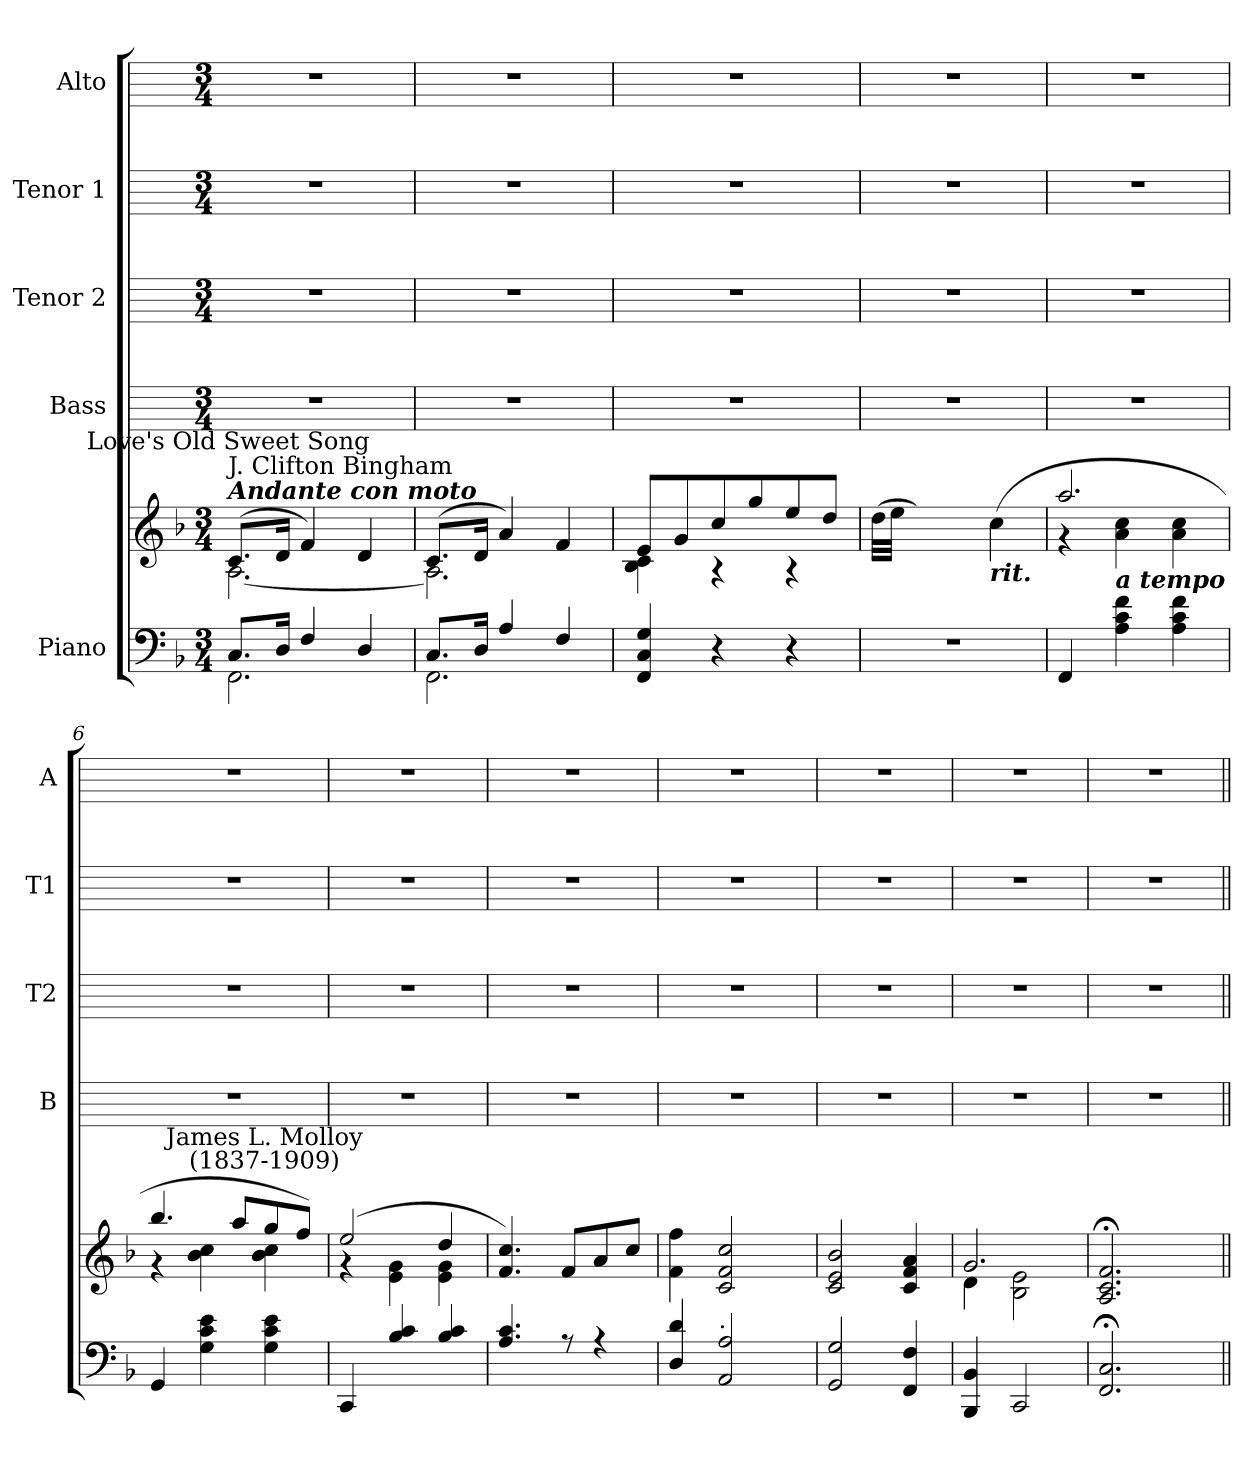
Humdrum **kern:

**kern	**kern	**kern	**kern	**kern	**kern
*part5	*part5	*part4	*part3	*part2	*part1
*staff6	*staff5	*staff4	*staff3	*staff2	*staff1
*I"Piano	*	*I"Bass	*I"Tenor 2	*I"Tenor 1	*I"Alto
*	*	*I'B	*I'T2	*I'T1	*I'A
*clefF4	*clefG2	*	*	*	*
*k[b-]	*k[b-]	*	*	*	*
*F:	*F:	*	*	*	*
*M3/4	*M3/4	*M3/4	*M3/4	*M3/4	*M3/4
=1	=1	=1	=1	=1	=1
*^	*^	*	*	*	*
!	!	!LO:TX:a:Bi:t=Andante con moto	!	!	!	!	!
!	!	!LO:TX:a:t=J. Clifton Bingham	!	!	!	!	!
!	!	!LO:TX:a:cj:t=Love's Old Sweet Song	!	!	!	!	!
8.CL	2.FF\	(8.c/L	[2.A\	2.r	2.r	2.r	2.r
16DJ	.	16d/J	.	.	.	.	.
4F/	.	4f/)	.	.	.	.	.
4D/	.	4d/	.	.	.	.	.
=2	=2	=2	=2	=2	=2	=2	=2
8.CL	2.FF\	(>8.c/L	2.A\]	2.r	2.r	2.r	2.r
16DJ	.	16d/J	.	.	.	.	.
4A/	.	4a/)	.	.	.	.	.
4F/	.	4f/	.	.	.	.	.
=3	=3	=3	=3	=3	=3	=3	=3
4FF 4C 4G	2ryy	8e/L	4B-\ 4c\	2.r	2.r	2.r	2.r
.	.	8g/	.	.	.	.	.
4r	.	8cc/	4r	.	.	.	.
.	.	8gg/	.	.	.	.	.
4r	4ryy	8ee/	4r	.	.	.	.
.	.	8dd/J	.	.	.	.	.
=4	=4	=4	=4	=4	=4	=4	=4
!LO:N:vis=1	!	!	!	!	!	!	!
2.r	2ryy	(>32dd\LLL	2ryy	2.r	2.r	2.r	2.r
.	.	32ee\JJJ	.	.	.	.	.
.	.	4..dd\yy)	.	.	.	.	.
!	!	!LO:TX:b:Bi:t=rit.	!	!	!	!	!
.	4ryy	(>4cc\	4ryy	.	.	.	.
=5	=5	=5	=5	=5	=5	=5	=5
4FF	2ryy	2.aa/	4r	2.r	2.r	2.r	2.r
!	!	!	!LO:TX:b:Bi:t=a tempo	!	!	!	!
4A\ 4c\ 4f\	.	.	4a\ 4cc\	.	.	.	.
4A\ 4c\ 4f\	4ryy	.	4a\ 4cc\	.	.	.	.
=6	=6	=6	=6	=6	=6	=6	=6
4GG	2ryy	4.bb-/	4r	2.r	2.r	2.r	2.r
4G\ 4c\ 4e\	.	.	4b-\ 4cc\	.	.	.	.
.	.	8aa/L	.	.	.	.	.
!	!	!LO:TX:a:cj:t=James L. Molloy\n(1837-1909)	!	!	!	!	!
4G\ 4c\ 4e\	4ryy	8gg/	4b-\ 4cc\	.	.	.	.
.	.	8ff/J)	.	.	.	.	.
=7	=7	=7	=7	=7	=7	=7	=7
!	!LO:N:vis=1	!	!	!	!	!	!
4CC	2.ryy	(>2ee/	4r	2.r	2.r	2.r	2.r
4B- 4c	.	.	4e\ 4g\	.	.	.	.
4B- 4c	.	4dd/	4e\ 4g\	.	.	.	.
=8	=8	=8	=8	=8	=8	=8	=8
!	!LO:N:vis=1	!	!	!	!	!	!
4.A 4.c	2.ryy	4.f/ 4.cc/)	2ryy	2.r	2.r	2.r	2.r
8r	.	8f/L	.	.	.	.	.
4r	.	8a/	4ryy	.	.	.	.
.	.	8cc/J	.	.	.	.	.
=9	=9	=9	=9	=9	=9	=9	=9
!	!LO:N:vis=1	!	!	!	!	!	!
4D 4d	2.ryy	4f\ 4ff\	2ryy	2.r	2.r	2.r	2.r
!LO:TX:a:t=.	!	!	!	!	!	!	!
2AA 2A	.	2c/ 2f/ 2cc/	.	.	.	.	.
.	.	.	4ryy	.	.	.	.
=10	=10	=10	=10	=10	=10	=10	=10
!	!LO:N:vis=1	!	!	!	!	!	!
2GG 2G	2.ryy	2c/ 2e/ 2b-/	2ryy	2.r	2.r	2.r	2.r
4FF 4F	.	4c/ 4f/ 4a/	4ryy	.	.	.	.
=11	=11	=11	=11	=11	=11	=11	=11
!	!LO:N:vis=1	!	!	!	!	!	!
4BBB- 4BB-	2.ryy	2.g/	4d\	2.r	2.r	2.r	2.r
2CC	.	.	2B-\ 2e\	.	.	.	.
=12	=12	=12	=12	=12	=12	=12	=12
!	!LO:N:vis=1	!	!	!	!	!	!
2.FF;< 2.C;<	2.ryy	2.A/;< 2.c/;< 2.f/;<	2ryy	2.r	2.r	2.r	2.r
.	.	.	4ryy	.	.	.	.
*v	*v	*	*	*	*	*	*
*	*v	*v	*	*	*	*
=||	=||	=||	=||	=||	=||
*-	*-	*-	*-	*-	*-
